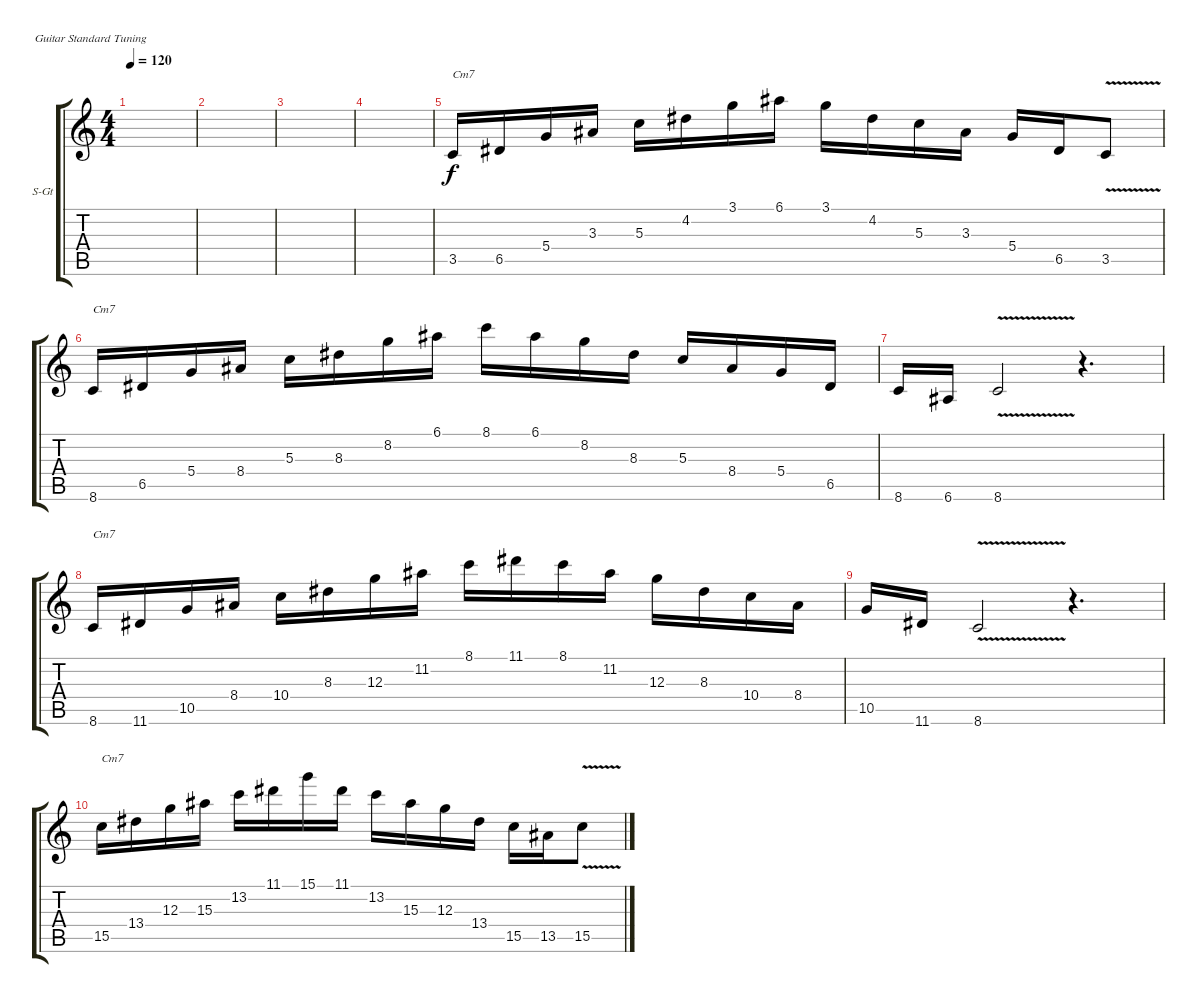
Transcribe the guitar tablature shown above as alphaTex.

\defaultSystemsLayout 4
\bracketExtendMode groupsimilarinstruments
\firstSystemTrackNameOrientation horizontal
\otherSystemsTrackNameOrientation horizontal
\track ("Steel Guitar" "S-Gt") {instrument acousticguitarsteel}
\staff {score tabs}
\tuning (E4 B3 G3 D3 A2 E2)
\ts (4 4)
\tempo 120
\clef g2
\ks c
|
|
|
|
3.5.16{txt "Cm7"} 6.5.16 5.4.16 3.3.16 5.3.16 4.2.16 3.1.16 6.1.16 3.1.16 4.2.16 5.3.16 3.3.16 5.4.16 6.5.16 3.5{v}.8 |
8.6.16{txt "Cm7"} 6.5.16 5.4.16 8.4.16 5.3.16 8.3.16 8.2.16 6.1.16 8.1.16 6.1.16 8.2.16 8.3.16 5.3.16 8.4.16 5.4.16 6.5.16 |
8.6.16 6.6.16 8.6{v}.2 r.4{d} |
8.6.16{txt "Cm7"} 11.6.16 10.5.16 8.4.16 10.4.16 8.3.16 12.3.16 11.2.16 8.1.16 11.1.16 8.1.16 11.2.16 12.3.16 8.3.16 10.4.16 8.4.16 |
10.5.16 11.6.16 8.6{v}.2 r.4{d} |
15.5.16{txt "Cm7"} 13.4.16 12.3.16 15.3.16 13.2.16 11.1.16 15.1.16 11.1.16 13.2.16 15.3.16 12.3.16 13.4.16 15.5.16 13.5.16 15.5{v}.8
